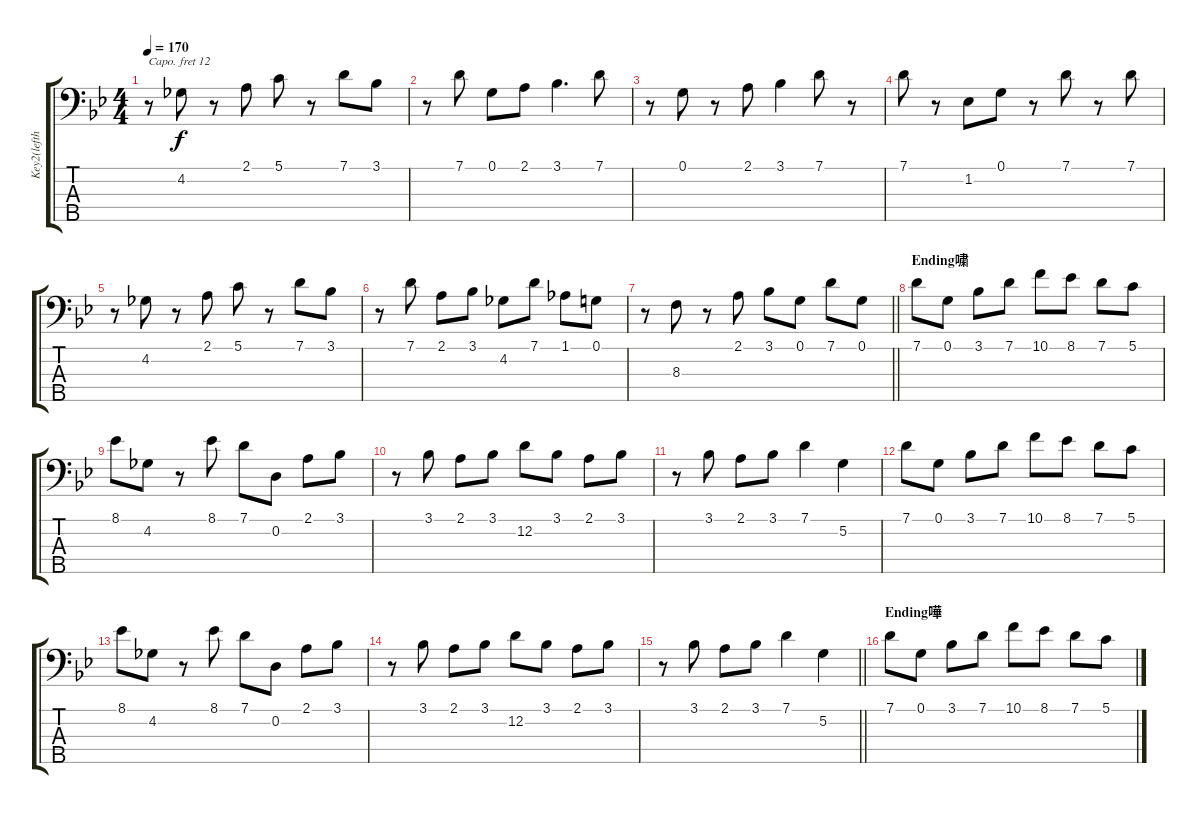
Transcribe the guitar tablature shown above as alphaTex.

\track ("Key2(lefthand" "Key2(lefth") {instrument acousticgrandpiano}
\staff {score tabs}
\capo 12
\tuning (G2 D2 A1 E1 B0) {hide}
\ts (4 4)
\tempo 170
\clef f4
\ks bb
r.8{dy f} 4.2.8 r.8 2.1.8 5.1.8 r.8 7.1.8 3.1.8 |
r.8 7.1.8 0.1.8 2.1.8 3.1.4{d} 7.1.8 |
r.8 0.1.8 r.8 2.1.8 3.1.4 7.1.8 r.8 |
7.1.8 r.8 1.2.8 0.1.8 r.8 7.1.8 r.8 7.1.8 |
r.8 4.2.8 r.8 2.1.8 5.1.8 r.8 7.1.8 3.1.8 |
r.8 7.1.8 2.1.8 3.1.8 4.2.8 7.1.8 1.1.8 0.1.8 |
\barLineRight lightlight
r.8 8.3.8 r.8 2.1.8 3.1.8 0.1.8 7.1.8 0.1.8 |
\section ("" "Ending嘨")
7.1.8 0.1.8 3.1.8 7.1.8 10.1.8 8.1.8 7.1.8 5.1.8 |
8.1.8 4.2.8 r.8 8.1.8 7.1.8 0.2.8 2.1.8 3.1.8 |
r.8 3.1.8 2.1.8 3.1.8 12.2.8 3.1.8 2.1.8 3.1.8 |
r.8 3.1.8 2.1.8 3.1.8 7.1.4 5.2.4 |
7.1.8 0.1.8 3.1.8 7.1.8 10.1.8 8.1.8 7.1.8 5.1.8 |
8.1.8 4.2.8 r.8 8.1.8 7.1.8 0.2.8 2.1.8 3.1.8 |
r.8 3.1.8 2.1.8 3.1.8 12.2.8 3.1.8 2.1.8 3.1.8 |
\barLineRight lightlight
r.8 3.1.8 2.1.8 3.1.8 7.1.4 5.2.4 |
\section ("" "Ending嘩")
7.1.8 0.1.8 3.1.8 7.1.8 10.1.8 8.1.8 7.1.8 5.1.8
